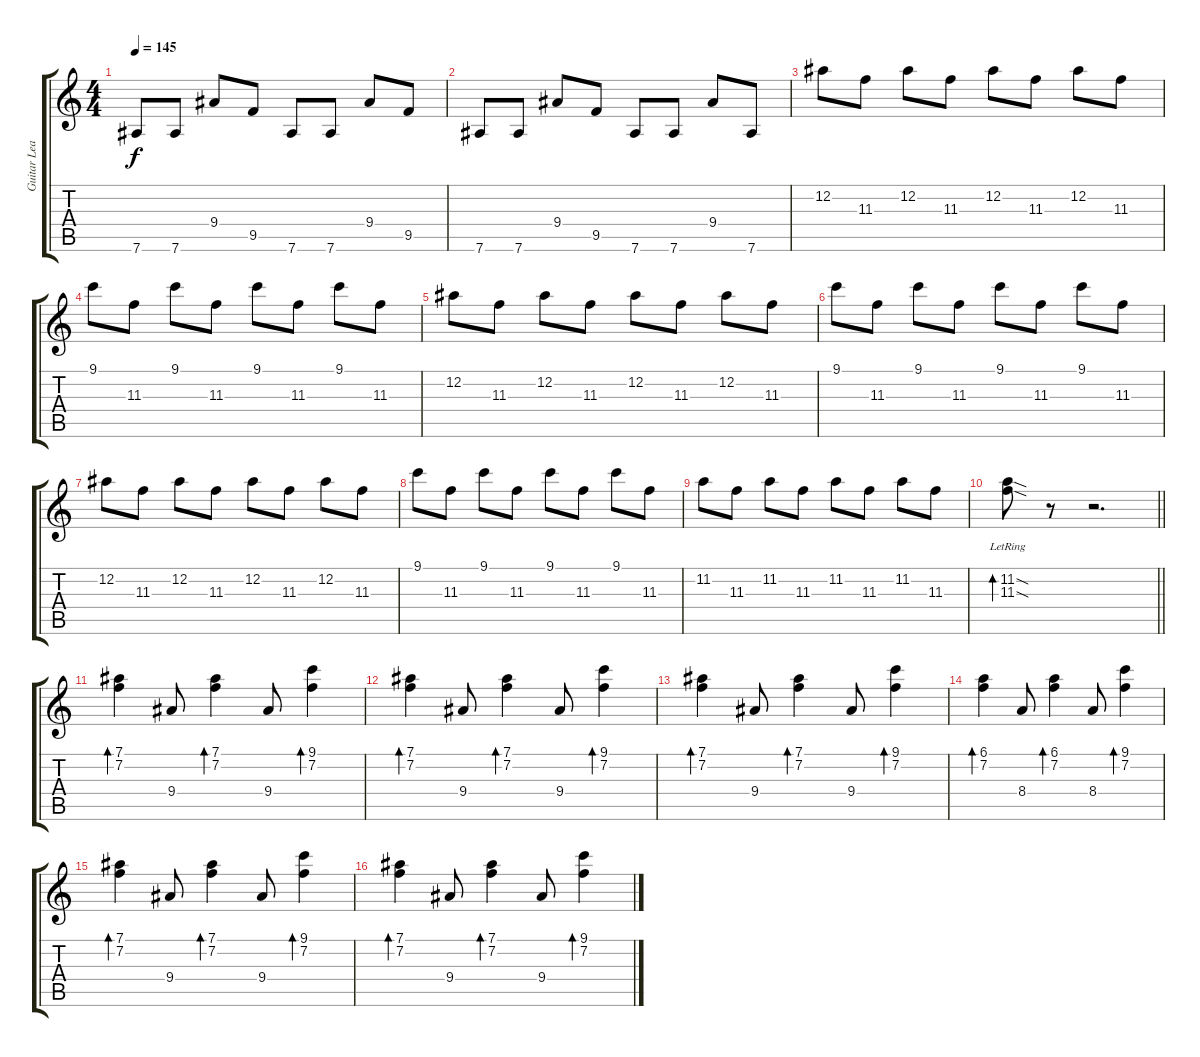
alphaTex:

\track ("Guitar Lead" "Guitar Lea") {instrument acousticguitarsteel}
\staff {score tabs}
\tuning (Eb4 Bb3 Gb3 Db3 Ab2 Eb2) {hide}
\ts (4 4)
\tempo 145
\clef g2
\ks c
7.6.8{dy f} 7.6.8 9.4.8 9.5.8 7.6.8 7.6.8 9.4.8 9.5.8 |
7.6.8 7.6.8 9.4.8 9.5.8 7.6.8 7.6.8 9.4.8 7.6.8 |
12.2.8 11.3.8 12.2.8 11.3.8 12.2.8 11.3.8 12.2.8 11.3.8 |
9.1.8 11.3.8 9.1.8 11.3.8 9.1.8 11.3.8 9.1.8 11.3.8 |
12.2.8 11.3.8 12.2.8 11.3.8 12.2.8 11.3.8 12.2.8 11.3.8 |
9.1.8 11.3.8 9.1.8 11.3.8 9.1.8 11.3.8 9.1.8 11.3.8 |
12.2.8 11.3.8 12.2.8 11.3.8 12.2.8 11.3.8 12.2.8 11.3.8 |
9.1.8 11.3.8 9.1.8 11.3.8 9.1.8 11.3.8 9.1.8 11.3.8 |
11.2.8 11.3.8 11.2.8 11.3.8 11.2.8 11.3.8 11.2.8 11.3.8 |
\barLineRight lightlight
(11.2{sod lr} 11.3{sod lr}).8{bd 480} r.8 r.2{d} |
(7.1 7.2).4{bd 120} 9.4.8 (7.1 7.2).4{bd 120} 9.4.8 (9.1 7.2).4{bd 120} |
(7.1 7.2).4{bd 120} 9.4.8 (7.1 7.2).4{bd 120} 9.4.8 (9.1 7.2).4{bd 120} |
(7.1 7.2).4{bd 120} 9.4.8 (7.1 7.2).4{bd 120} 9.4.8 (9.1 7.2).4{bd 120} |
(6.1 7.2).4{bd 120} 8.4.8 (6.1 7.2).4{bd 120} 8.4.8 (9.1 7.2).4{bd 120} |
(7.1 7.2).4{bd 120} 9.4.8 (7.1 7.2).4{bd 120} 9.4.8 (9.1 7.2).4{bd 120} |
(7.1 7.2).4{bd 120} 9.4.8 (7.1 7.2).4{bd 120} 9.4.8 (9.1 7.2).4{bd 120}
